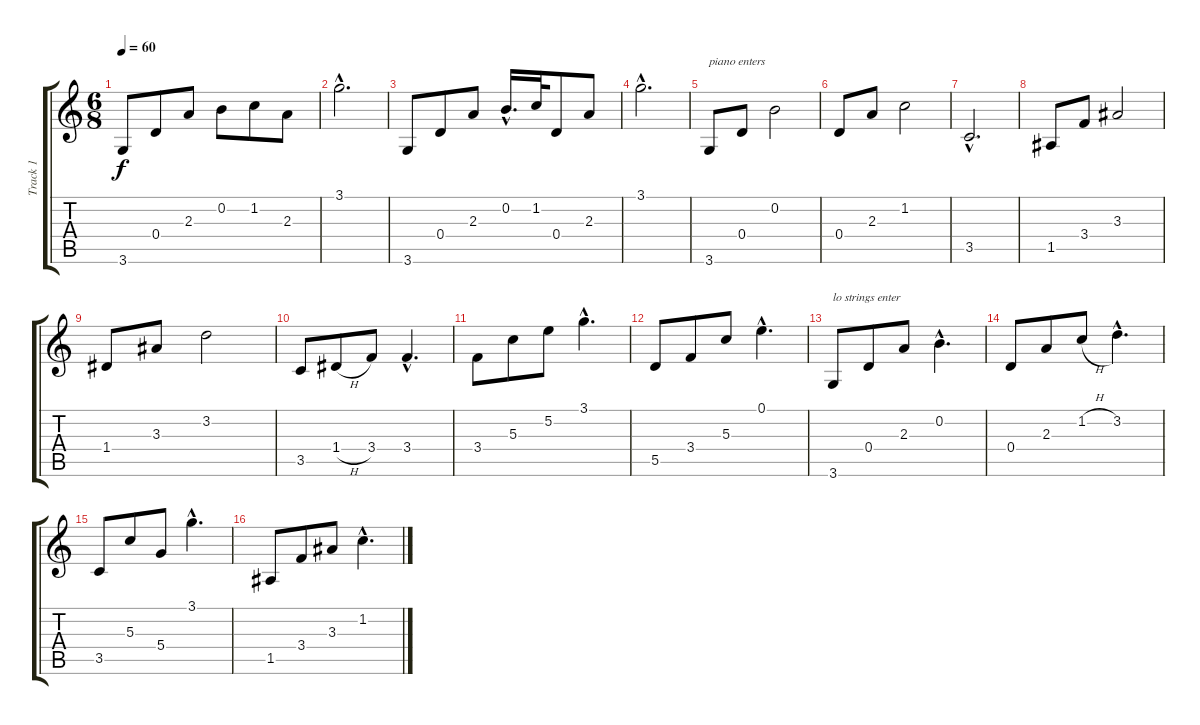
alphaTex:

\track ("Track 1" "Track 1") {instrument acousticguitarnylon}
\staff {score tabs}
\tuning (E4 B3 G3 D3 A2 E2) {hide}
\ts (6 8)
\tempo 60
\clef g2
\ks c
3.6.8{dy f instrument acousticguitarnylon} 0.4.8 2.3.8 0.2.8 1.2.8 2.3.8 |
3.1{hac}.2{d} |
3.6.8 0.4.8 2.3.8 0.2{hac}.16{d} 1.2.32 0.4.8 2.3.8 |
3.1{hac}.2{d} |
3.6.8{txt "piano enters"} 0.4.8 0.2.2 |
0.4.8 2.3.8 1.2.2 |
3.5{hac}.2{d} |
1.5.8 3.4.8 3.3.2 |
1.4.8 3.3.8 3.2.2 |
3.5.8 1.4{h}.8 3.4.8 3.4{hac}.4{d} |
3.4.8 5.3.8 5.2.8 3.1{hac}.4{d} |
5.5.8 3.4.8 5.3.8 0.1{hac}.4{d} |
3.6.8{txt "lo strings enter"} 0.4.8 2.3.8 0.2{hac}.4{d} |
0.4.8 2.3.8 1.2{h}.8 3.2{hac}.4{d} |
3.5.8 5.3.8 5.4.8 3.1{hac}.4{d} |
1.5.8 3.4.8 3.3.8 1.2{hac}.4{d}
